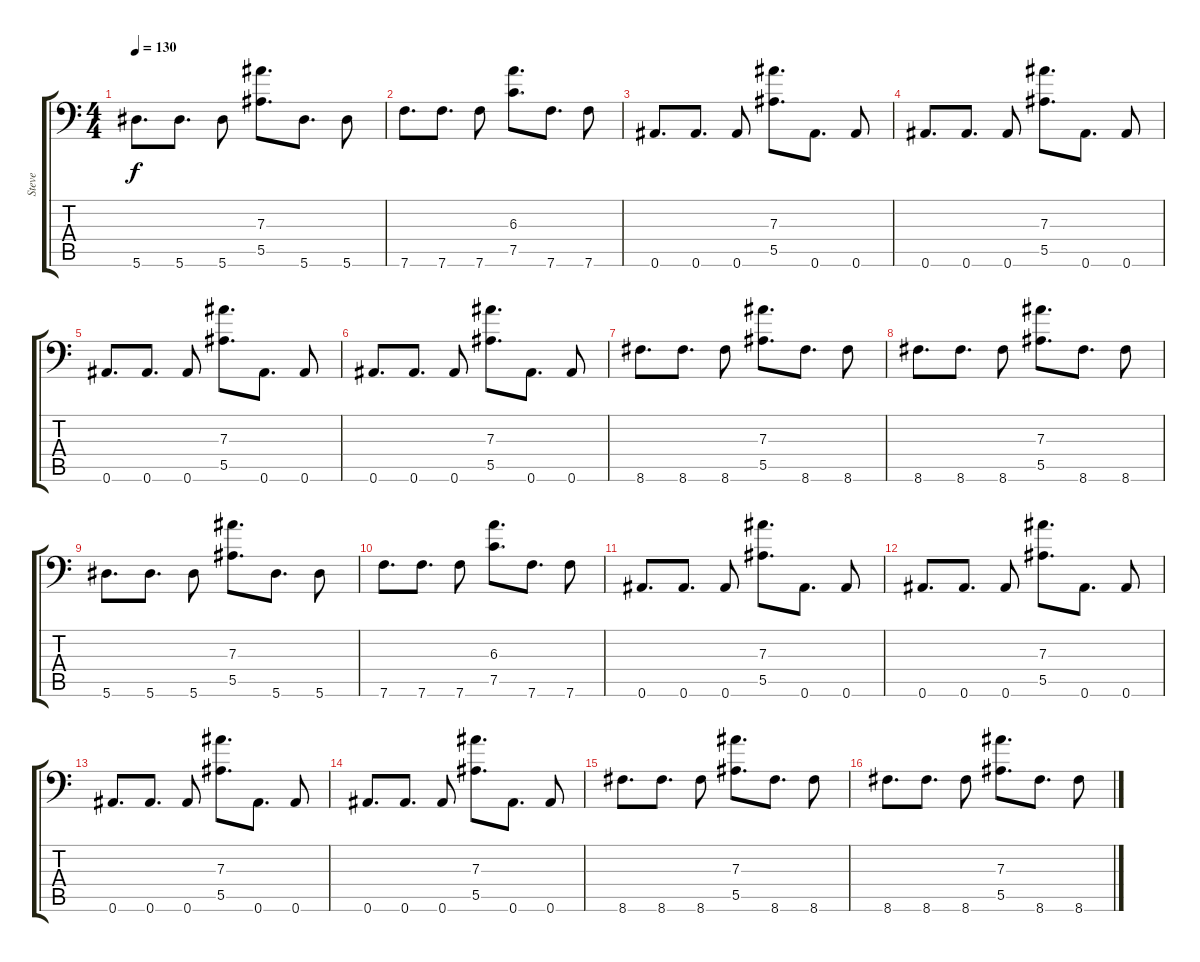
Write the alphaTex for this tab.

\track ("Steve" "Steve") {instrument distortionguitar}
\staff {score tabs}
\tuning (C4 G3 Eb3 Bb2 F2 Bb1) {hide}
\ts (4 4)
\tempo 130
\clef f4
\ks c
5.6.8{d dy f} 5.6.8{d} 5.6.8 (7.3 5.5).8{d} 5.6.8{d} 5.6.8 |
7.6.8{d} 7.6.8{d} 7.6.8 (6.3 7.5).8{d} 7.6.8{d} 7.6.8 |
0.6.8{d instrument distortionguitar} 0.6.8{d} 0.6.8 (7.3 5.5).8{d} 0.6.8{d} 0.6.8 |
0.6.8{d} 0.6.8{d} 0.6.8 (7.3 5.5).8{d} 0.6.8{d} 0.6.8 |
0.6.8{d} 0.6.8{d} 0.6.8 (7.3 5.5).8{d} 0.6.8{d} 0.6.8 |
0.6.8{d} 0.6.8{d} 0.6.8 (7.3 5.5).8{d} 0.6.8{d} 0.6.8 |
8.6.8{d} 8.6.8{d} 8.6.8 (7.3 5.5).8{d} 8.6.8{d} 8.6.8 |
8.6.8{d} 8.6.8{d} 8.6.8 (7.3 5.5).8{d} 8.6.8{d} 8.6.8 |
5.6.8{d} 5.6.8{d} 5.6.8 (7.3 5.5).8{d} 5.6.8{d} 5.6.8 |
7.6.8{d} 7.6.8{d} 7.6.8 (6.3 7.5).8{d} 7.6.8{d} 7.6.8 |
0.6.8{d instrument distortionguitar} 0.6.8{d} 0.6.8 (7.3 5.5).8{d} 0.6.8{d} 0.6.8 |
0.6.8{d} 0.6.8{d} 0.6.8 (7.3 5.5).8{d} 0.6.8{d} 0.6.8 |
0.6.8{d} 0.6.8{d} 0.6.8 (7.3 5.5).8{d} 0.6.8{d} 0.6.8 |
0.6.8{d} 0.6.8{d} 0.6.8 (7.3 5.5).8{d} 0.6.8{d} 0.6.8 |
8.6.8{d} 8.6.8{d} 8.6.8 (7.3 5.5).8{d} 8.6.8{d} 8.6.8 |
8.6.8{d} 8.6.8{d} 8.6.8 (7.3 5.5).8{d} 8.6.8{d} 8.6.8
